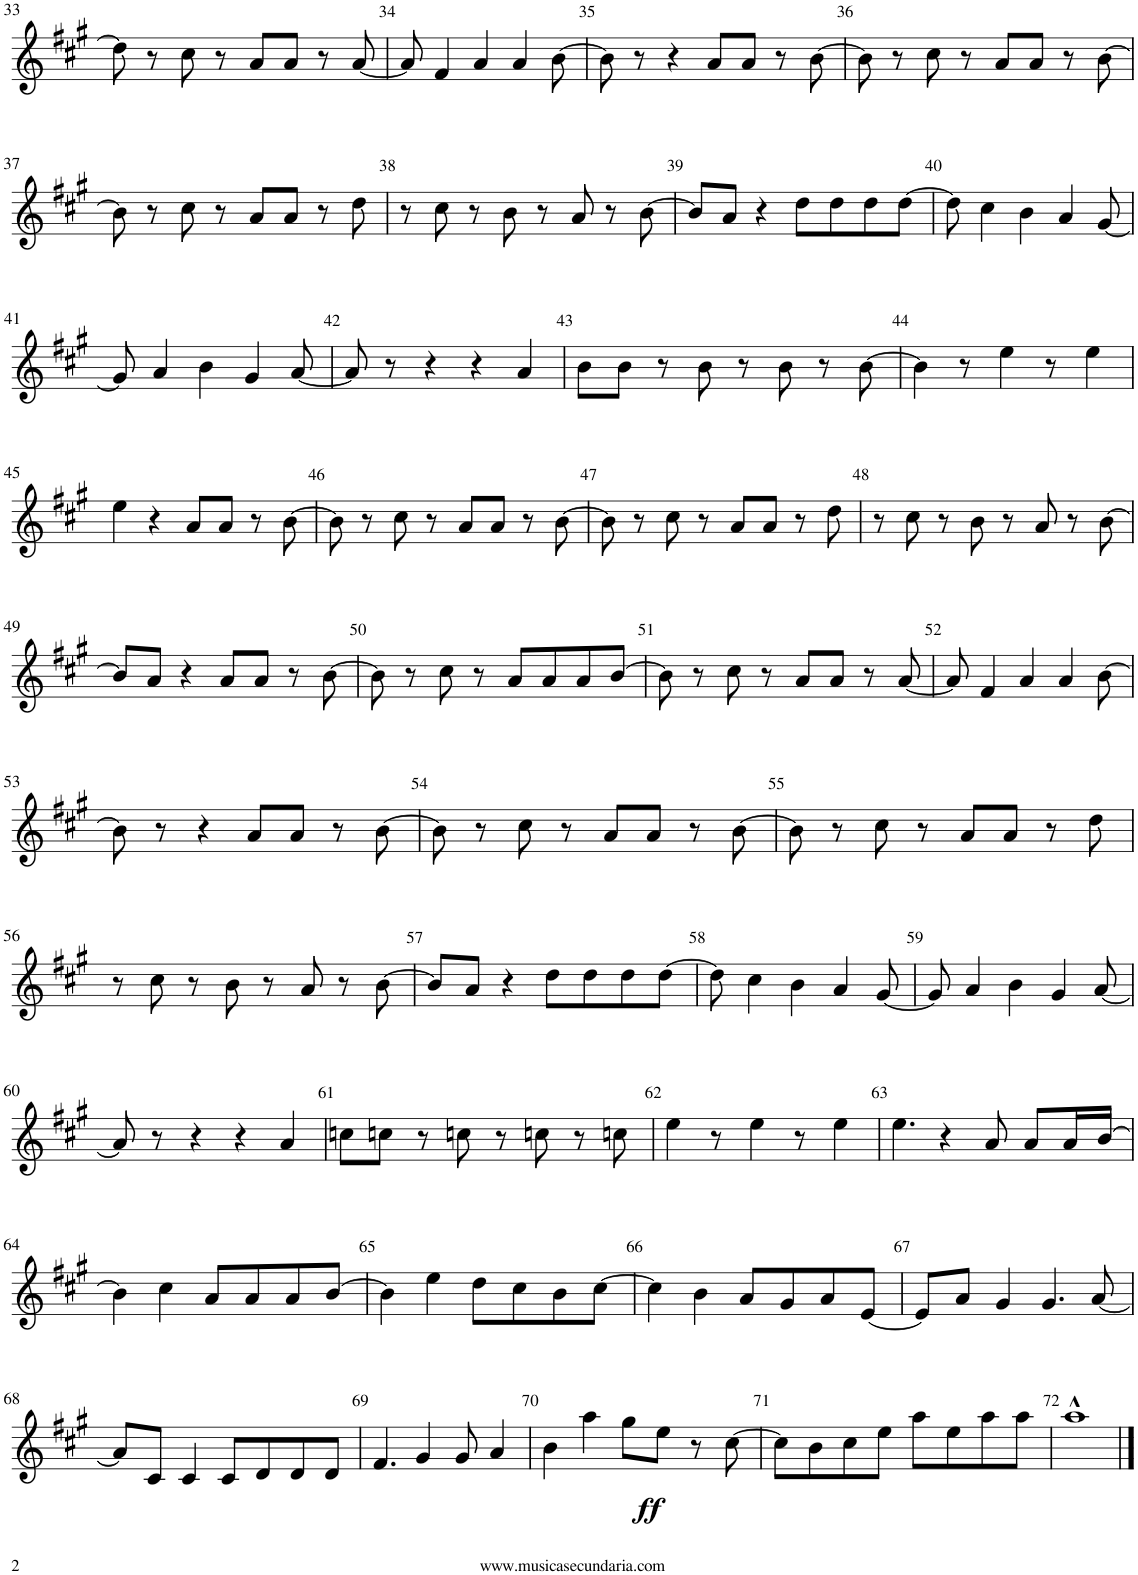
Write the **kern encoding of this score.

**kern	**dynam
*part1	*part1
*staff1	*staff1
*I"Flauta	*
*I'Fl	*
!!LO:PB:g=z
*clefG2	*
*k[f#c#g#]	*
*M4/4	*
=33	=33
8dd\]	.
8r	.
8cc#\	.
8r	.
8a/L	.
8a/J	.
8r	.
[8a/	.
=34	=34
8a/]	.
4f#/	.
4a/	.
4a/	.
[8b\	.
=35	=35
8b\]	.
8r	.
4r	.
8a/L	.
8a/J	.
8r	.
[8b\	.
=36	=36
8b\]	.
8r	.
8cc#\	.
8r	.
8a/L	.
8a/J	.
8r	.
[8b\	.
!!LO:LB:g=z
=37	=37
8b\]	.
8r	.
8cc#\	.
8r	.
8a/L	.
8a/J	.
8r	.
8dd\	.
=38	=38
8r	.
8cc#\	.
8r	.
8b\	.
8r	.
8a/	.
8r	.
[8b\	.
=39	=39
8b/L]	.
8a/J	.
4r	.
8dd\L	.
8dd\	.
8dd\	.
[8dd\J	.
=40	=40
8dd\]	.
4cc#\	.
4b\	.
4a/	.
[8g#/	.
!!LO:LB:g=z
=41	=41
8g#/]	.
4a/	.
4b\	.
4g#/	.
[8a/	.
=42	=42
8a/]	.
8r	.
4r	.
4r	.
4a/	.
=43	=43
8b\L	.
8b\J	.
8r	.
8b\	.
8r	.
8b\	.
8r	.
[8b\	.
=44	=44
4b\]	.
8r	.
4ee\	.
8r	.
4ee\	.
!!LO:LB:g=z
=45	=45
4ee\	.
4r	.
8a/L	.
8a/J	.
8r	.
[8b\	.
=46	=46
8b\]	.
8r	.
8cc#\	.
8r	.
8a/L	.
8a/J	.
8r	.
[8b\	.
=47	=47
8b\]	.
8r	.
8cc#\	.
8r	.
8a/L	.
8a/J	.
8r	.
8dd\	.
=48	=48
8r	.
8cc#\	.
8r	.
8b\	.
8r	.
8a/	.
8r	.
[8b\	.
!!LO:LB:g=z
=49	=49
8b/L]	.
8a/J	.
4r	.
8a/L	.
8a/J	.
8r	.
[8b\	.
=50	=50
8b\]	.
8r	.
8cc#\	.
8r	.
8a/L	.
8a/	.
8a/	.
[8b/J	.
=51	=51
8b\]	.
8r	.
8cc#\	.
8r	.
8a/L	.
8a/J	.
8r	.
[8a/	.
=52	=52
8a/]	.
4f#/	.
4a/	.
4a/	.
[8b\	.
!!LO:LB:g=z
=53	=53
8b\]	.
8r	.
4r	.
8a/L	.
8a/J	.
8r	.
[8b\	.
=54	=54
8b\]	.
8r	.
8cc#\	.
8r	.
8a/L	.
8a/J	.
8r	.
[8b\	.
=55	=55
8b\]	.
8r	.
8cc#\	.
8r	.
8a/L	.
8a/J	.
8r	.
8dd\	.
!!LO:LB:g=z
=56	=56
8r	.
8cc#\	.
8r	.
8b\	.
8r	.
8a/	.
8r	.
[8b\	.
=57	=57
8b/L]	.
8a/J	.
4r	.
8dd\L	.
8dd\	.
8dd\	.
[8dd\J	.
=58	=58
8dd\]	.
4cc#\	.
4b\	.
4a/	.
[8g#/	.
=59	=59
8g#/]	.
4a/	.
4b\	.
4g#/	.
[8a/	.
!!LO:LB:g=z
=60	=60
8a/]	.
8r	.
4r	.
4r	.
4a/	.
=61	=61
8ccn\L	.
8ccn\J	.
8r	.
8ccn\	.
8r	.
8ccn\	.
8r	.
8ccn\	.
=62	=62
4ee\	.
8r	.
4ee\	.
8r	.
4ee\	.
=63	=63
4.ee\	.
4r	.
8a/	.
8a/L	.
16a/L	.
[16b/JJ	.
!!LO:LB:g=z
=64	=64
4b\]	.
4cc#\	.
8a/L	.
8a/	.
8a/	.
[8b/J	.
=65	=65
4b\]	.
4ee\	.
8dd\L	.
8cc#\	.
8b\	.
[8cc#\J	.
=66	=66
4cc#\]	.
4b\	.
8a/L	.
8g#/	.
8a/	.
[8e/J	.
=67	=67
8e/L]	.
8a/J	.
4g#/	.
4.g#/	.
[8a/	.
!!LO:LB:g=z
=68	=68
8a/L]	.
8c#/J	.
4c#/	.
8c#/L	.
8d/	.
8d/	.
8d/J	.
=69	=69
4.f#/	.
4g#/	.
8g#/	.
4a/	.
=70	=70
4b\	.
!	!LO:DY:b
4aa\	ff
8gg#\L	.
8ee\J	.
8r	.
[8cc#\	.
=71	=71
8cc#\L]	.
8b\	.
8cc#\	.
8ee\J	.
8aa\L	.
8ee\	.
8aa\	.
8aa\J	.
=72	=72
1aa^^	.
==	==
*-	*-
